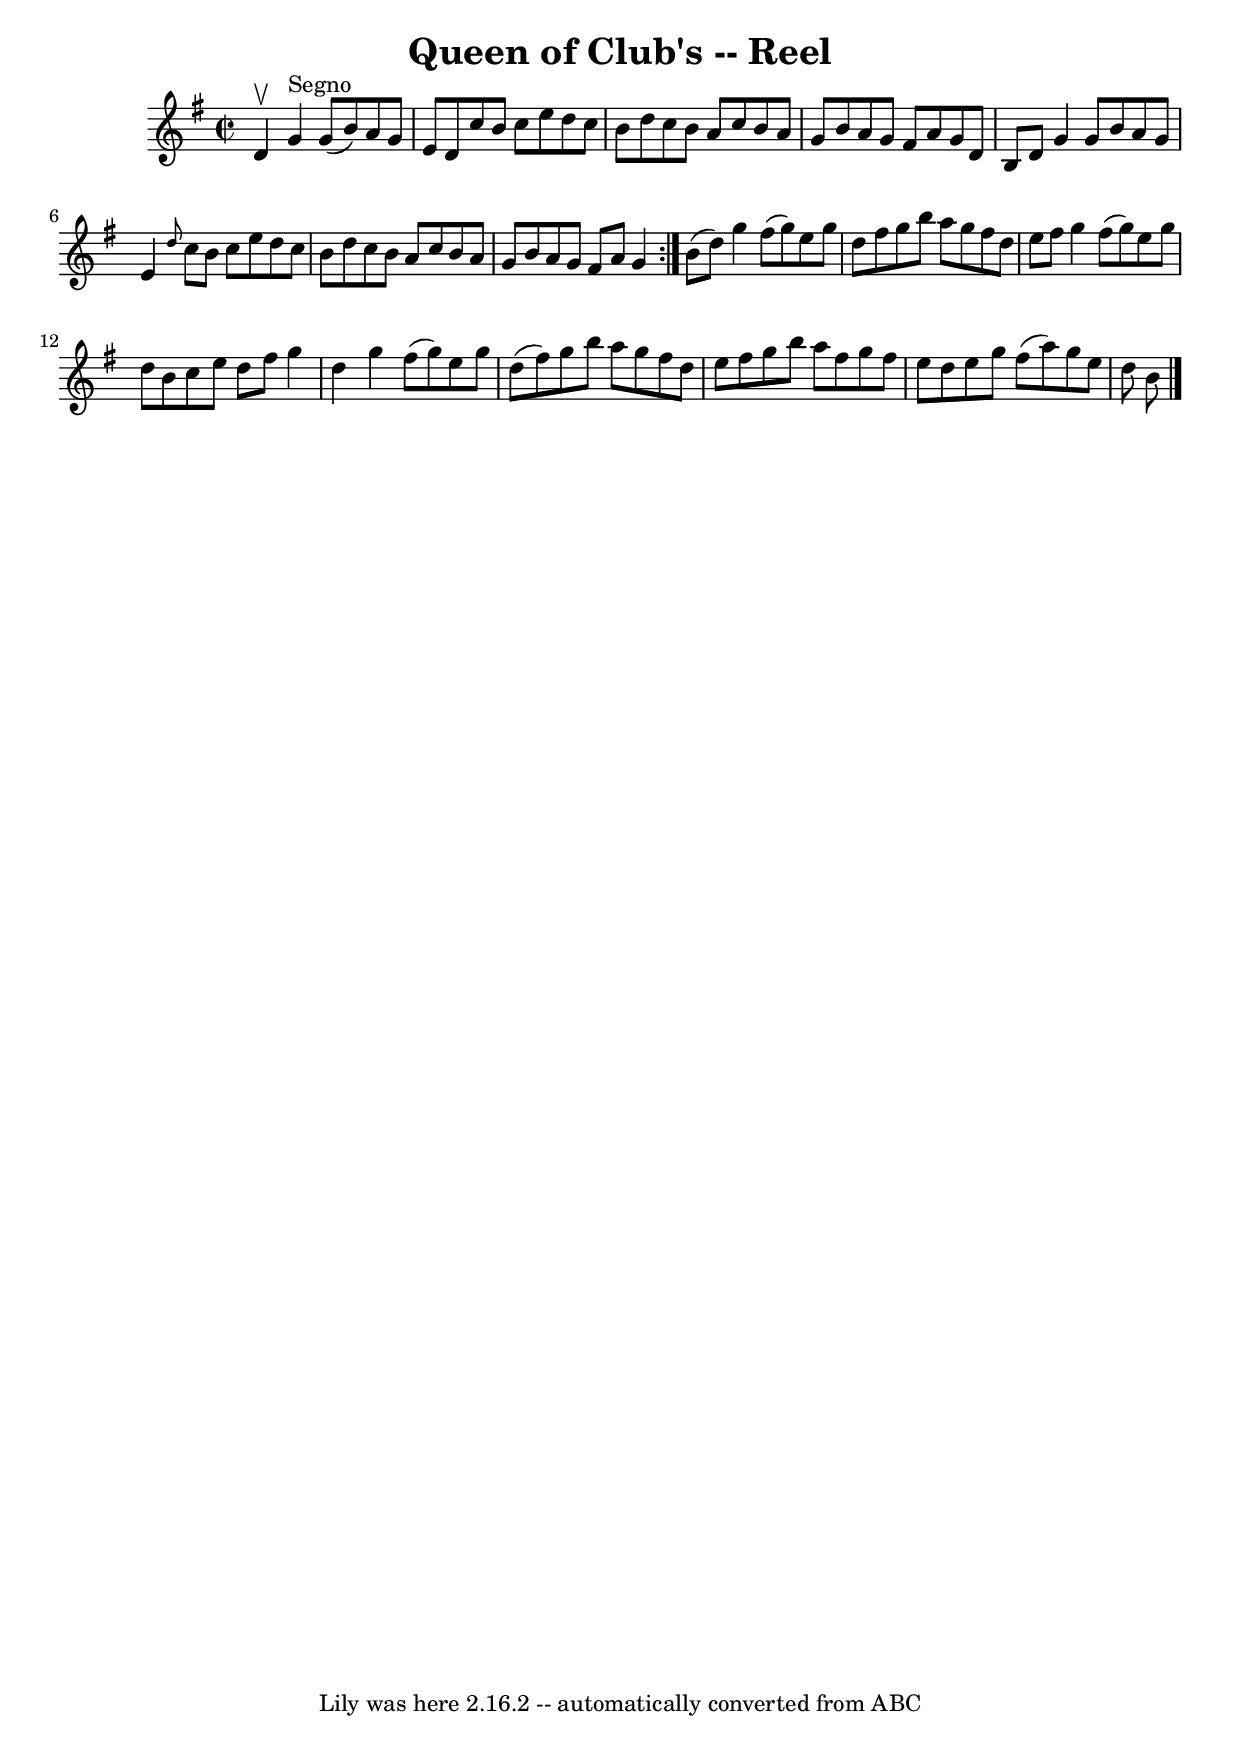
\version "2.16.2"
\include "Mammoth.ily"
\header {
  %% book = "Ryan's Mammoth Collection"
  crossRefNumber = "1"
  footnotes = "\\\\225"
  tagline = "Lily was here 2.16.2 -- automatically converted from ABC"
  title = "Queen of Club's -- Reel"

}
voicedefault =  {



  \repeat volta 2 {

    \override Staff.TimeSignature #'style = #'C
    \time 2/2 
    \key g \major
    d'4^\upbow   |
    g'4^"Segno" g'8 (
    b'8) a'8 g'8 e'8 d'8    |
    c''8 b'8 c''8 e''8    
    d''8 c''8 b'8 d''8    |
    c''8 b'8 a'8 c''8 b'8    
    a'8 g'8 b'8    |
    a'8 g'8 fis'8 a'8 g'8 d'8 b8  
    d'8    |
    g'4 g'8 b'8 a'8 g'8 e'4    |
    
    \grace { d''8  
	   } c''8 b'8 c''8 e''8 d''8 c''8 b'8    
    d''8    |
    c''8 b'8 a'8 c''8 b'8 a'8 g'8 b'8    
    |
    a'8 g'8 fis'8 a'8 g'4  
  } b'8 (d''8) |
  
  g''4 fis''8 (g''8) e''8 g''8 d''8 fis''8    |
  
  g''8 b''8 a''8 g''8 fis''8 d''8 e''8 fis''8    |
  
  g''4 fis''8 (g''8) e''8 g''8 d''8 b'8    |
  c''8    
  e''8 d''8 fis''8 g''4 d''4    |
  g''4 fis''8 (g''8) e''8 g''8 d''8 (fis''8)   |
  g''8 b''8 a''8    
  g''8 fis''8 d''8 e''8 fis''8    |
  g''8 b''8 a''8    
  fis''8 g''8 fis''8 e''8 d''8    |
  e''8 g''8 fis''8 (
  a''8) g''8 e''8 d''8 b'8      \bar "|."   

}

\score{
  <<

    \context Staff="default"
    {
      \voicedefault 
      
    }

  >>
  \layout {
    
  }
  \midi {
  }

}
